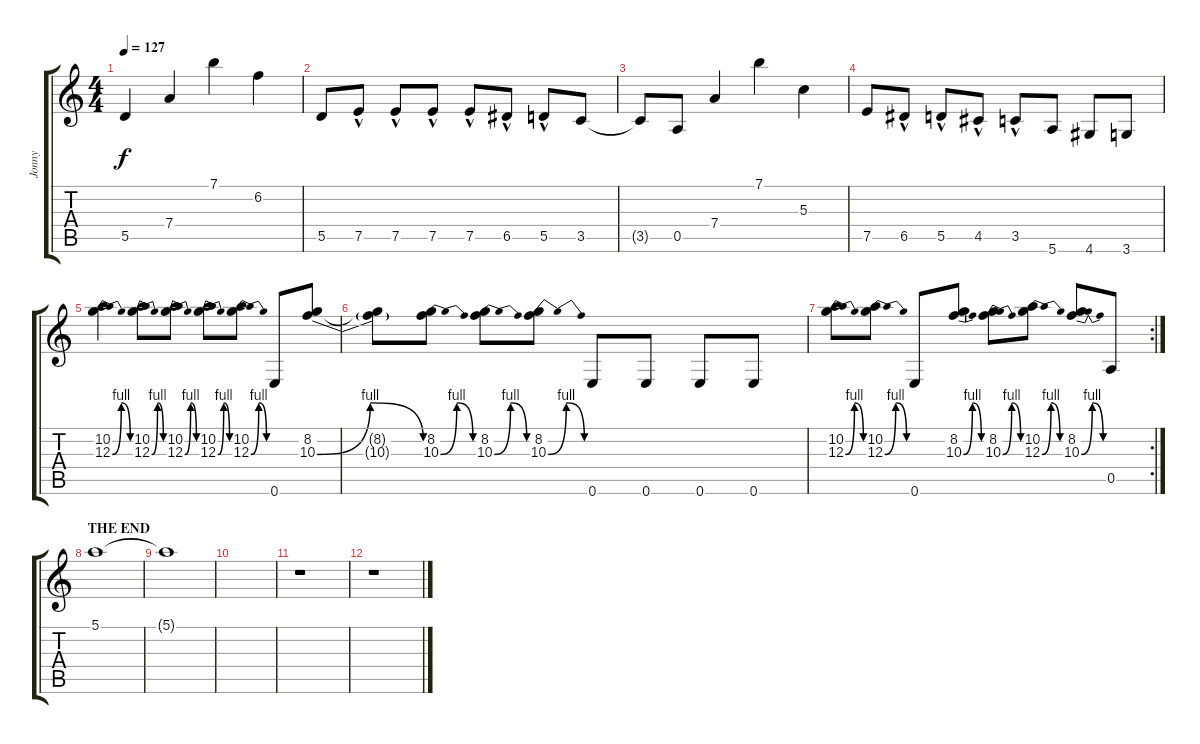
\track ("Jonny" "Jonny") {instrument overdrivenguitar}
\staff {score tabs}
\tuning (E4 B3 G3 D3 A2 E2) {hide}
\ts (4 4)
\tempo 127
\clef g2
\ks c
5.5{t}.4{dy f} 7.4.4 7.1.4 6.2.4 |
5.5.8 7.5{hac}.8 7.5{hac}.8 7.5{hac}.8 7.5{hac}.8 6.5{hac}.8 5.5{hac}.8 3.5.8 |
3.5{t}.8 0.5.8 7.4.4 7.1.4 5.3.4 |
7.5.8 6.5{hac}.8 5.5{hac}.8 4.5{hac}.8 3.5{hac}.8 5.6.8 4.6.8 3.6.8 |
(10.2 12.3{be (bendrelease 0 0 15 4 45 4 60 0)}).4 (10.2 12.3{be (bendrelease 0 0 15 4 45 4 60 0)}).8 (10.2 12.3{be (bendrelease 0 0 15 4 45 4 60 0)}).8 (10.2 12.3{be (bendrelease 0 0 15 4 45 4 60 0)}).8 (10.2 12.3{be (bendrelease 0 0 15 4 45 4 60 0)}).8 0.6.8 (8.2 10.3{be (bendrelease 0 0 15 4 45 4 60 0)}).8 |
(8.2{t} 10.3{t}).8 (8.2 10.3{be (bendrelease 0 0 15 4 45 4 60 0)}).8 (8.2 10.3{be (bendrelease 0 0 15 4 45 4 60 0)}).8 (8.2 10.3{be (bendrelease 0 0 15 4 45 4 60 0)}).8 0.6.8 0.6.8 0.6.8 0.6.8 |
\rc 2
(10.2 12.3{be (bendrelease 0 0 15 4 45 4 60 0)}).8 (10.2 12.3{be (bendrelease 0 0 15 4 45 4 60 0)}).8 0.6.8 (8.2 10.3{be (bendrelease 0 0 15 4 45 4 60 0)}).8 (8.2 10.3{be (bendrelease 0 0 15 4 45 4 60 0)}).8 (10.2 12.3{be (bendrelease 0 0 15 4 45 4 60 0)}).8 (8.2 10.3{be (bendrelease 0 0 15 4 45 4 60 0)}).8 0.5.8 |
\section ("" "THE END")
5.1.1{volume 14} |
5.1{t}.1{volume 2} |
|
r.1 |
r.1
